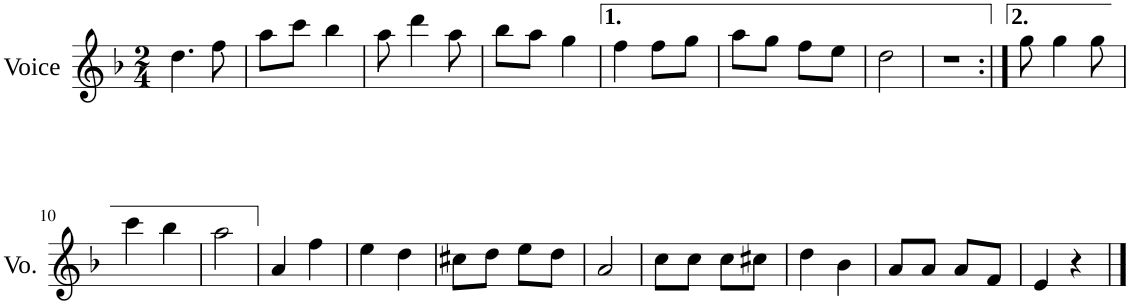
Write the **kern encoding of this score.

**kern
*part1
*staff1
*I"Voice
*I'Vo.
*clefG2
*k[b-]
*M2/4
=1
4.dd\
8ff\
=2
8aa\L
8ccc\J
4bb-\
=3
8aa\
4ddd\
8aa\
=4
8bb-\L
8aa\J
4gg\
=5
4ff\
8ff\L
8gg\J
=6
8aa\L
8gg\J
8ff\L
8ee\J
=7
2dd\
=8
2r
=9:|!
8gg\
4gg\
8gg\
!!LO:LB:g=z
=10
4ccc\
4bb-\
=11
2aa\
=12
4a/
4ff\
=13
4ee\
4dd\
=14
8cc#X\L
8dd\J
8ee\L
8dd\J
=15
2a/
=16
8cc\L
8cc\J
8cc\L
8cc#X\J
=17
4dd\
4b-\
=18
8a/L
8a/J
8a/L
8f/J
=19
4e/
4r
==
*-
